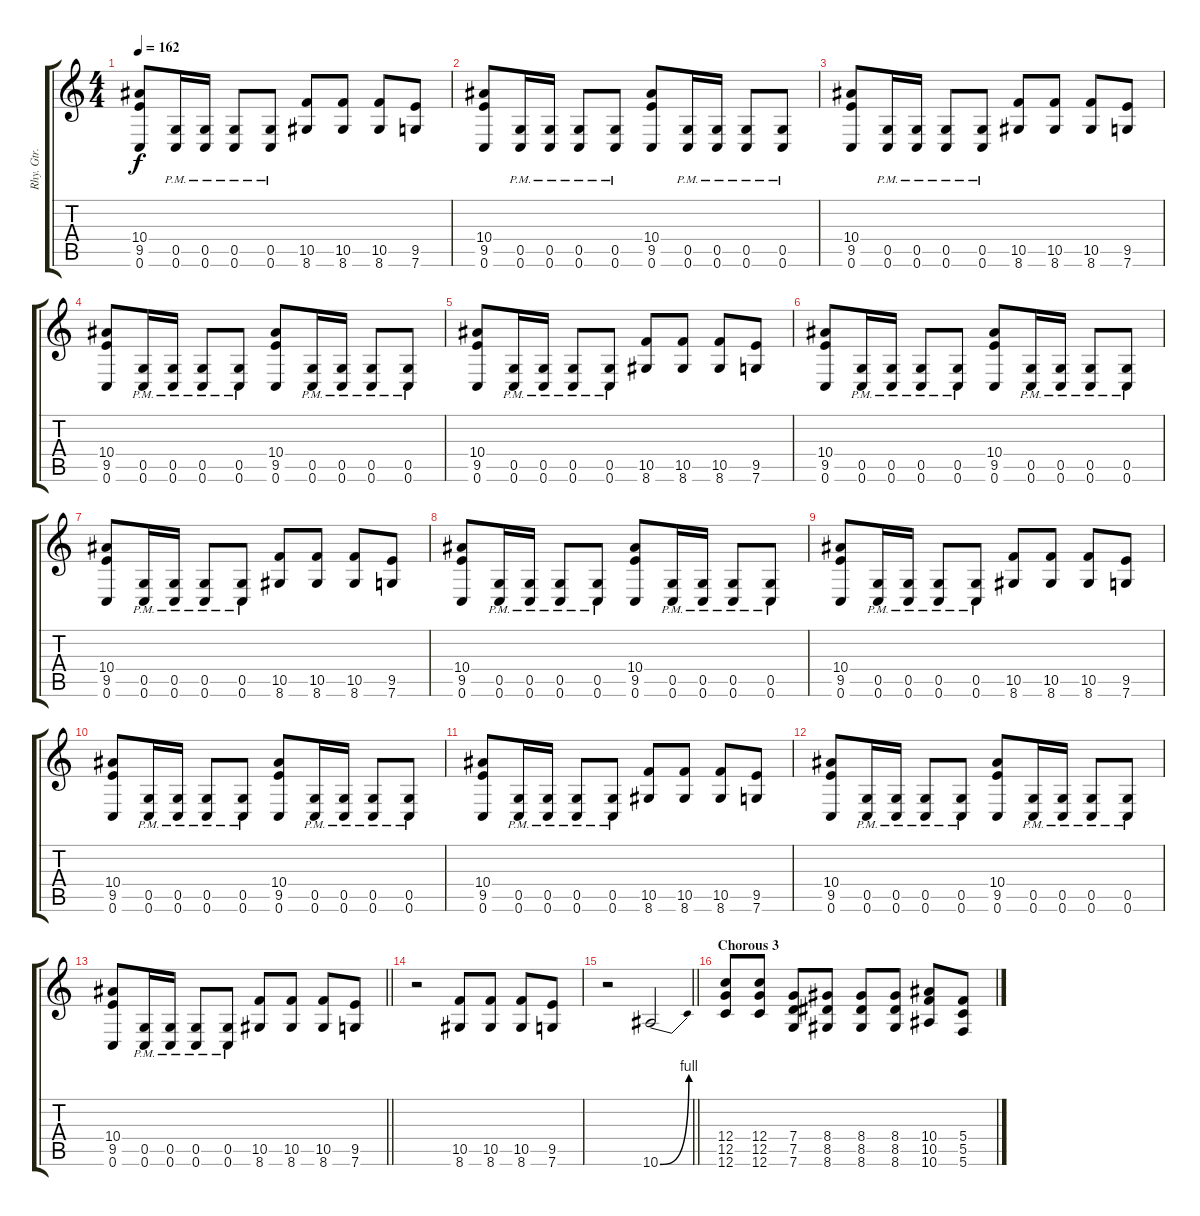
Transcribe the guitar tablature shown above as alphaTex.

\track ("Rhy. Gtr. 2" "Rhy. Gtr. ") {instrument distortionguitar}
\staff {score tabs}
\tuning (D4 A3 F3 C3 G2 C2) {hide}
\ts (4 4)
\tempo 162
\clef g2
\ks c
(10.4 9.5 0.6).8{dy f} (0.5{pm} 0.6{pm}).16 (0.5{pm} 0.6{pm}).16 (0.5{pm} 0.6{pm}).8 (0.5{pm} 0.6{pm}).8 (10.5 8.6).8 (10.5 8.6).8 (10.5 8.6).8 (9.5 7.6).8 |
(10.4 9.5 0.6).8 (0.5{pm} 0.6{pm}).16 (0.5{pm} 0.6{pm}).16 (0.5{pm} 0.6{pm}).8 (0.5{pm} 0.6{pm}).8 (10.4 9.5 0.6).8 (0.5{pm} 0.6{pm}).16 (0.5{pm} 0.6{pm}).16 (0.5{pm} 0.6{pm}).8 (0.5{pm} 0.6{pm}).8 |
(10.4 9.5 0.6).8 (0.5{pm} 0.6{pm}).16 (0.5{pm} 0.6{pm}).16 (0.5{pm} 0.6{pm}).8 (0.5{pm} 0.6{pm}).8 (10.5 8.6).8 (10.5 8.6).8 (10.5 8.6).8 (9.5 7.6).8 |
(10.4 9.5 0.6).8 (0.5{pm} 0.6{pm}).16 (0.5{pm} 0.6{pm}).16 (0.5{pm} 0.6{pm}).8 (0.5{pm} 0.6{pm}).8 (10.4 9.5 0.6).8 (0.5{pm} 0.6{pm}).16 (0.5{pm} 0.6{pm}).16 (0.5{pm} 0.6{pm}).8 (0.5{pm} 0.6{pm}).8 |
(10.4 9.5 0.6).8 (0.5{pm} 0.6{pm}).16 (0.5{pm} 0.6{pm}).16 (0.5{pm} 0.6{pm}).8 (0.5{pm} 0.6{pm}).8 (10.5 8.6).8 (10.5 8.6).8 (10.5 8.6).8 (9.5 7.6).8 |
(10.4 9.5 0.6).8 (0.5{pm} 0.6{pm}).16 (0.5{pm} 0.6{pm}).16 (0.5{pm} 0.6{pm}).8 (0.5{pm} 0.6{pm}).8 (10.4 9.5 0.6).8 (0.5{pm} 0.6{pm}).16 (0.5{pm} 0.6{pm}).16 (0.5{pm} 0.6{pm}).8 (0.5{pm} 0.6{pm}).8 |
(10.4 9.5 0.6).8 (0.5{pm} 0.6{pm}).16 (0.5{pm} 0.6{pm}).16 (0.5{pm} 0.6{pm}).8 (0.5{pm} 0.6{pm}).8 (10.5 8.6).8 (10.5 8.6).8 (10.5 8.6).8 (9.5 7.6).8 |
(10.4 9.5 0.6).8 (0.5{pm} 0.6{pm}).16 (0.5{pm} 0.6{pm}).16 (0.5{pm} 0.6{pm}).8 (0.5{pm} 0.6{pm}).8 (10.4 9.5 0.6).8 (0.5{pm} 0.6{pm}).16 (0.5{pm} 0.6{pm}).16 (0.5{pm} 0.6{pm}).8 (0.5{pm} 0.6{pm}).8 |
(10.4 9.5 0.6).8 (0.5{pm} 0.6{pm}).16 (0.5{pm} 0.6{pm}).16 (0.5{pm} 0.6{pm}).8 (0.5{pm} 0.6{pm}).8 (10.5 8.6).8 (10.5 8.6).8 (10.5 8.6).8 (9.5 7.6).8 |
(10.4 9.5 0.6).8 (0.5{pm} 0.6{pm}).16 (0.5{pm} 0.6{pm}).16 (0.5{pm} 0.6{pm}).8 (0.5{pm} 0.6{pm}).8 (10.4 9.5 0.6).8 (0.5{pm} 0.6{pm}).16 (0.5{pm} 0.6{pm}).16 (0.5{pm} 0.6{pm}).8 (0.5{pm} 0.6{pm}).8 |
(10.4 9.5 0.6).8 (0.5{pm} 0.6{pm}).16 (0.5{pm} 0.6{pm}).16 (0.5{pm} 0.6{pm}).8 (0.5{pm} 0.6{pm}).8 (10.5 8.6).8 (10.5 8.6).8 (10.5 8.6).8 (9.5 7.6).8 |
(10.4 9.5 0.6).8 (0.5{pm} 0.6{pm}).16 (0.5{pm} 0.6{pm}).16 (0.5{pm} 0.6{pm}).8 (0.5{pm} 0.6{pm}).8 (10.4 9.5 0.6).8 (0.5{pm} 0.6{pm}).16 (0.5{pm} 0.6{pm}).16 (0.5{pm} 0.6{pm}).8 (0.5{pm} 0.6{pm}).8 |
\barLineRight lightlight
(10.4 9.5 0.6).8 (0.5{pm} 0.6{pm}).16 (0.5{pm} 0.6{pm}).16 (0.5{pm} 0.6{pm}).8 (0.5{pm} 0.6{pm}).8 (10.5 8.6).8 (10.5 8.6).8 (10.5 8.6).8 (9.5 7.6).8 |
\section ("" "")
r.2 (10.5 8.6).8 (10.5 8.6).8 (10.5 8.6).8 (9.5 7.6).8 |
\barLineRight lightlight
r.2 10.6{be (bend 0 0 60 4)}.2 |
\section ("" "Chorous 3")
(12.4 12.5 12.6).8 (12.4 12.5 12.6).8 (7.4 7.5 7.6).8 (8.4 8.5 8.6).8 (8.4 8.5 8.6).8 (8.4 8.5 8.6).8 (10.4 10.5 10.6).8 (5.4 5.5 5.6).8
